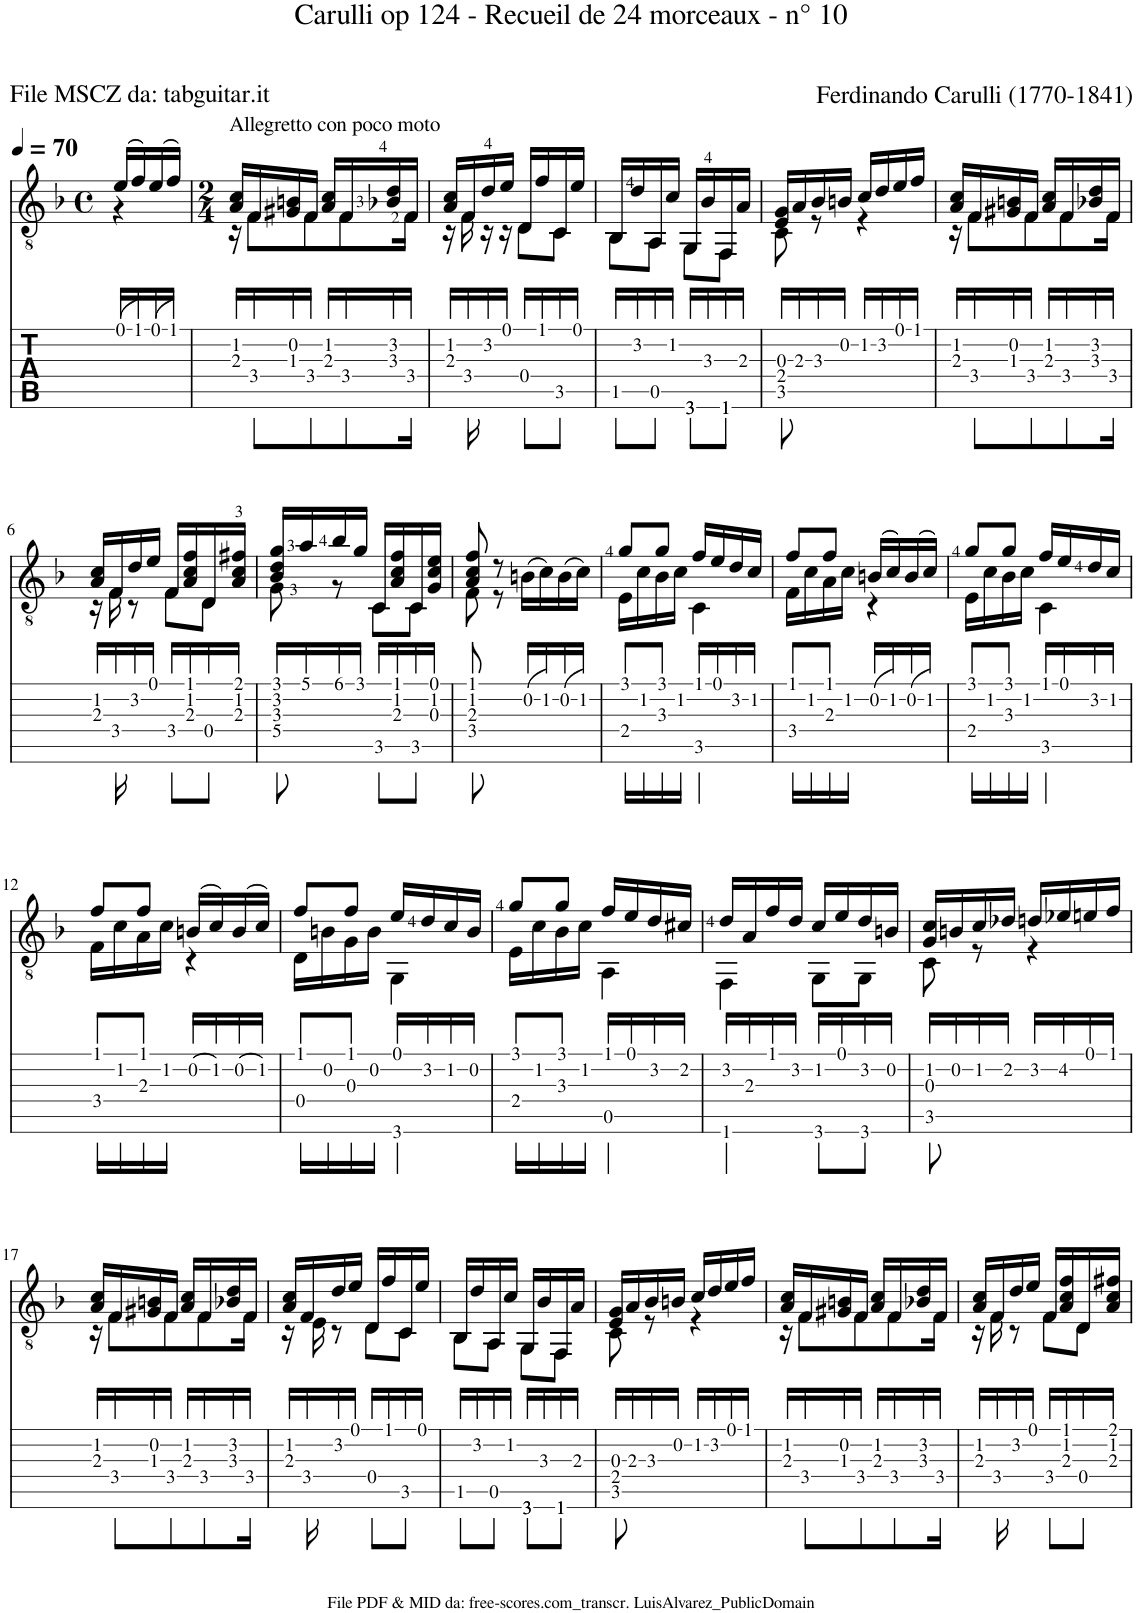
**kern	**kern
*part2	*part1
*staff2	*staff1
*I"Chitarra classica (Intavolatura)	*I"Guitar
*stria6	*
*	*clefGv2
*k[b-]	*k[b-]
*M4/4	*M4/4
*met(c)	*met(c)
*MM70	*MM70
=	=
*^	*^
(16e/LL	4r	(16e/LL	4r
16f/)	.	16f/)	.
(16e/	.	(16e/	.
16f/JJ)	.	16f/JJ)	.
=1	=1	=1	=1
*M2/4	*	*M2/4	*
!	!	!LO:TX:a:t=Allegretto con poco moto	!
16A/ 16c/LL	16r	16A/ 16c/LL	16r
16F/	8F\L	16F/	8F\L
16G#X/ 16Bn/	.	16G#X/ 16Bn/	.
16F/JJ	8F\	16F/JJ	8F\
16A/ 16c/LL	.	16A/ 16c/LL	.
16F/	8F\	16F/	8F\
16B-X/ 16d/	.	16B-X/ 16d/	.
16F/JJ	16F\Jk	16F/JJ	16F\Jk
=2	=2	=2	=2
16A/ 16c/LL	16ryy	16A/ 16c/LL	16r
16F/	16F\	16F/	16F\
16d/	16r	16d/	16r
16e/JJ	16r	16e/JJ	16r
16D/LL	8D\L	16D/LL	8D\L
16f/	.	16f/	.
16C/	8C\J	16C/	8C\J
16e/JJ	.	16e/JJ	.
=3	=3	=3	=3
16BB-/LL	8BB-\L	16BB-/LL	8BB-\L
16d/	.	16d/	.
16AA/	8AA\J	16AA/	8AA\J
16c/JJ	.	16c/JJ	.
16GG/LL	8GG\L	16GG/LL	8GG\L
16B-/	.	16B-/	.
16FF/	8FF\J	16FF/	8FF\J
16A/JJ	.	16A/JJ	.
=4	=4	=4	=4
16E/ 16G/LL	8C\	16E/ 16G/LL	8C\
16A/	.	16A/	.
16B-/	8r	16B-/	8r
16Bn/JJ	.	16Bn/JJ	.
16c/LL	4r	16c/LL	4r
16d/	.	16d/	.
16e/	.	16e/	.
16f/JJ	.	16f/JJ	.
=5	=5	=5	=5
16A/ 16c/LL	16r	16A/ 16c/LL	16r
16F/	8F\L	16F/	8F\L
16G#X/ 16Bn/	.	16G#X/ 16Bn/	.
16F/JJ	8F\	16F/JJ	8F\
16A/ 16c/LL	.	16A/ 16c/LL	.
16F/	8F\	16F/	8F\
16B-X/ 16d/	.	16B-X/ 16d/	.
16F/JJ	16F\Jk	16F/JJ	16F\Jk
!!LO:LB:g=z	!!
=6	=6	=6	=6
16A/ 16c/LL	16ryy	16A/ 16c/LL	16r
16F/	16F\	16F/	16F\
16d/	8r	16d/	8r
16e/JJ	.	16e/JJ	.
16F/LL	8F\L	16F/LL	8F\L
16A/ 16c/ 16f/	.	16A/ 16c/ 16f/	.
16D/	8D\J	16D/	8D\J
16A/ 16c/ 16f#X/JJ	.	16A/ 16c/ 16f#X/JJ	.
=7	=7	=7	=7
16B-/ 16d/ 16g/LL	8G\	16B-/ 16d/ 16g/LL	8G\
16a/	.	16a/	.
16b-/	8r	16b-/	8r
16g/JJ	.	16g/JJ	.
16C/LL	8C\L	16C/LL	8C\L
16A/ 16c/ 16f/	.	16A/ 16c/ 16f/	.
16C/	8C\J	16C/	8C\J
16G/ 16c/ 16e/JJ	.	16G/ 16c/ 16e/JJ	.
=8	=8	=8	=8
8A/ 8c/ 8f/	8F\	8A/ 8c/ 8f/	8F\
8r	8r	8r	8r
(16Bn/LL	4ryy	(16Bn\LL	4ryy
16c/)	.	16c\)	.
(16B/	.	(16B\	.
16c/JJ)	.	16c\JJ)	.
=9	=9	=9	=9
8g/L	16E\LL	8g/L	16E\LL
.	16c\	.	16c\
8g/J	16B-\	8g/J	16B-\
.	16c\JJ	.	16c\JJ
16f/LL	4C\	16f/LL	4C\
16e/	.	16e/	.
16d/	.	16d/	.
16c/JJ	.	16c/JJ	.
=10	=10	=10	=10
8f/L	16F\LL	8f/L	16F\LL
.	16c\	.	16c\
8f/J	16A\	8f/J	16A\
.	16c\JJ	.	16c\JJ
(16Bn/LL	4r	(16Bn/LL	4r
16c/)	.	16c/)	.
(16B/	.	(16B/	.
16c/JJ)	.	16c/JJ)	.
=11	=11	=11	=11
8g/L	16E\LL	8g/L	16E\LL
.	16c\	.	16c\
8g/J	16B-\	8g/J	16B-\
.	16c\JJ	.	16c\JJ
16f/LL	4C\	16f/LL	4C\
16e/	.	16e/	.
16d/	.	16d/	.
16c/JJ	.	16c/JJ	.
!!LO:LB:g=z	!!
=12	=12	=12	=12
8f/L	16F\LL	8f/L	16F\LL
.	16c\	.	16c\
8f/J	16A\	8f/J	16A\
.	16c\JJ	.	16c\JJ
(16Bn/LL	4r	(16Bn/LL	4r
16c/)	.	16c/)	.
(16B/	.	(16B/	.
16c/JJ)	.	16c/JJ)	.
=13	=13	=13	=13
8f/L	16D\LL	8f/L	16D\LL
.	16Bn\	.	16Bn\
8f/J	16G\	8f/J	16G\
.	16B\JJ	.	16B\JJ
16e/LL	4GG\	16e/LL	4GG\
16d/	.	16d/	.
16c/	.	16c/	.
16B/JJ	.	16B/JJ	.
=14	=14	=14	=14
8g/L	16E\LL	8g/L	16E\LL
.	16c\	.	16c\
8g/J	16B-\	8g/J	16B-\
.	16c\JJ	.	16c\JJ
16f/LL	4AA\	16f/LL	4AA\
16e/	.	16e/	.
16d/	.	16d/	.
16c#X/JJ	.	16c#X/JJ	.
=15	=15	=15	=15
16d/LL	4FF\	16d/LL	4FF\
16A/	.	16A/	.
16f/	.	16f/	.
16d/JJ	.	16d/JJ	.
16c/LL	8GG\L	16c/LL	8GG\L
16e/	.	16e/	.
16d/	8GG\J	16d/	8GG\J
16Bn/JJ	.	16Bn/JJ	.
=16	=16	=16	=16
16G/ 16c/LL	8C\	16G/ 16c/LL	8C\
16Bn/	.	16Bn/	.
16c/	8r	16c/	8r
16d-X/JJ	.	16d-X/JJ	.
16dn/LL	4r	16dn/LL	4r
16e-X/	.	16e-X/	.
16en/	.	16en/	.
16f/JJ	.	16f/JJ	.
!!LO:LB:g=z	!!
=17	=17	=17	=17
16A/ 16c/LL	16r	16A/ 16c/LL	16r
16F/	8F\L	16F/	8F\L
16G#X/ 16Bn/	.	16G#X/ 16Bn/	.
16F/JJ	8F\	16F/JJ	8F\
16A/ 16c/LL	.	16A/ 16c/LL	.
16F/	8F\	16F/	8F\
16B-X/ 16d/	.	16B-X/ 16d/	.
16F/JJ	16F\Jk	16F/JJ	16F\Jk
=18	=18	=18	=18
16A/ 16c/LL	16r	16A/ 16c/LL	16r
16F/	16E\	16F/	16E\
16d/	8r	16d/	8r
16e/JJ	.	16e/JJ	.
16D/LL	8D\L	16D/LL	8D\L
16f/	.	16f/	.
16C/	8C\J	16C/	8C\J
16e/JJ	.	16e/JJ	.
=19	=19	=19	=19
16BB-/LL	8BB-\L	16BB-/LL	8BB-\L
16d/	.	16d/	.
16AA/	8AA\J	16AA/	8AA\J
16c/JJ	.	16c/JJ	.
16GG/LL	8GG\L	16GG/LL	8GG\L
16B-/	.	16B-/	.
16FF/	8FF\J	16FF/	8FF\J
16A/JJ	.	16A/JJ	.
=20	=20	=20	=20
16E/ 16G/LL	8C\	16E/ 16G/LL	8C\
16A/	.	16A/	.
16B-/	8r	16B-/	8r
16Bn/JJ	.	16Bn/JJ	.
16c/LL	4r	16c/LL	4r
16d/	.	16d/	.
16e/	.	16e/	.
16f/JJ	.	16f/JJ	.
=21	=21	=21	=21
16A/ 16c/LL	16r	16A/ 16c/LL	16r
16F/	8F\L	16F/	8F\L
16G#X/ 16Bn/	.	16G#X/ 16Bn/	.
16F/JJ	8F\	16F/JJ	8F\
16A/ 16c/LL	.	16A/ 16c/LL	.
16F/	8F\	16F/	8F\
16B-X/ 16d/	.	16B-X/ 16d/	.
16F/JJ	16F\Jk	16F/JJ	16F\Jk
=22	=22	=22	=22
16A/ 16c/LL	16r	16A/ 16c/LL	16r
16F/	16F\	16F/	16F\
16d/	8r	16d/	8r
16e/JJ	.	16e/JJ	.
16F/LL	8F\L	16F/LL	8F\L
16A/ 16c/ 16f/	.	16A/ 16c/ 16f/	.
16D/	8D\J	16D/	8D\J
16A/ 16c/ 16f#X/JJ	.	16A/ 16c/ 16f#X/JJ	.
*v	*v	*	*
*	*v	*v
=	=
*-	*-
